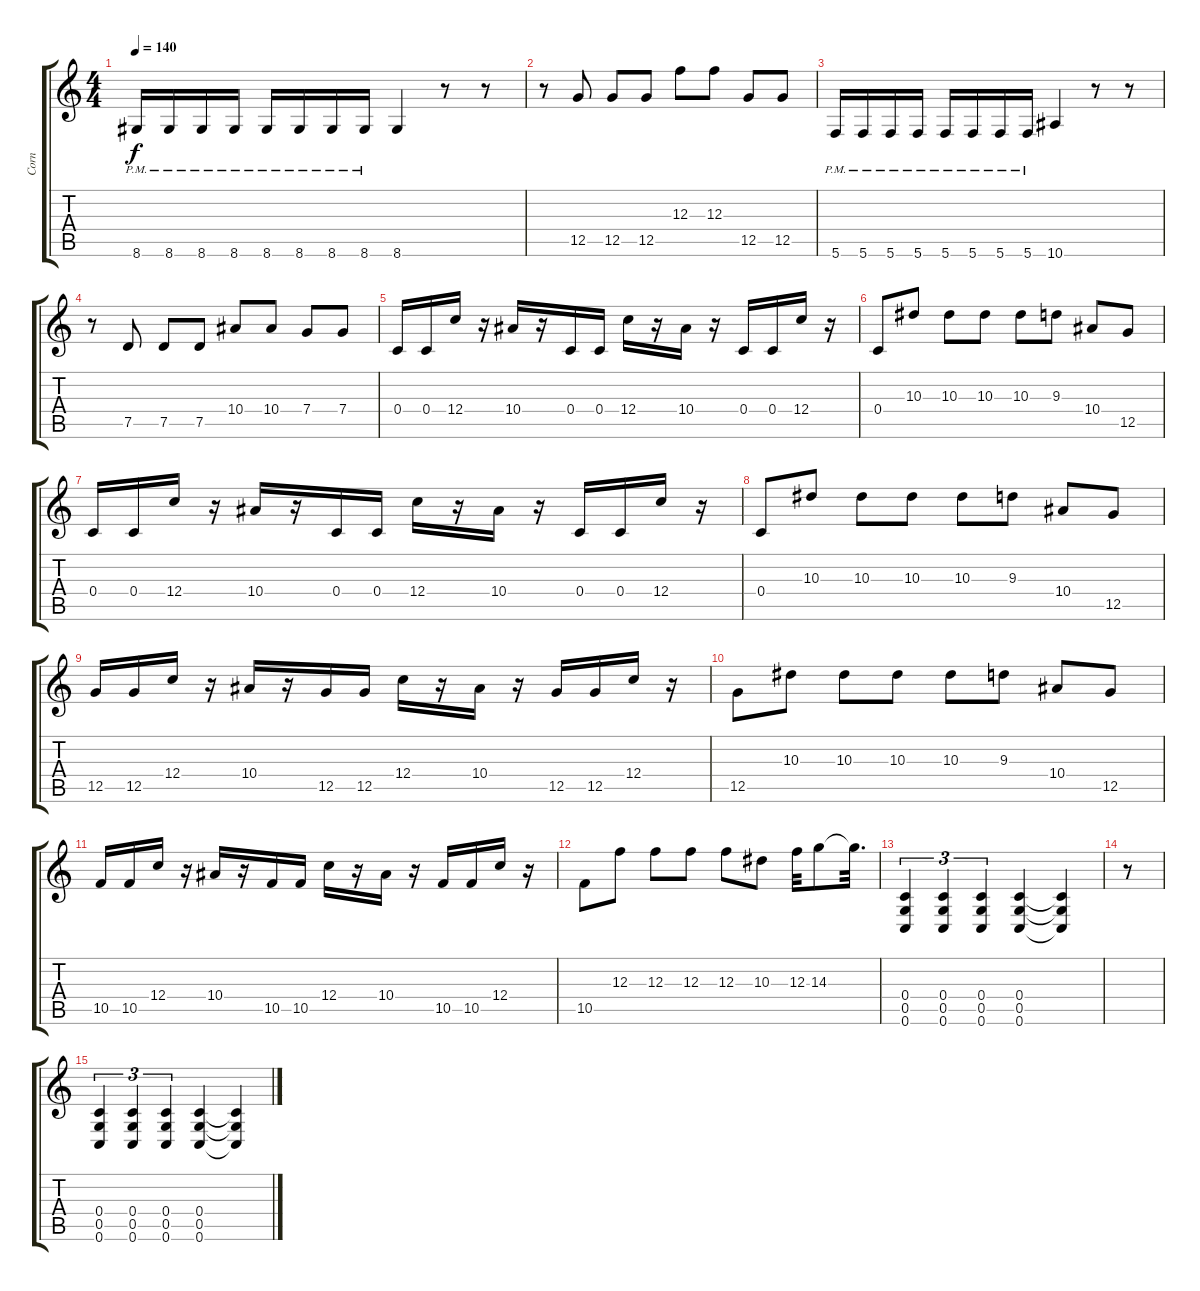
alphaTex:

\track ("Corn" "Corn") {instrument distortionguitar}
\staff {score tabs}
\tuning (D4 A3 F3 C3 G2 C2) {hide}
\ts (4 4)
\tempo 140
\clef g2
\ks c
8.6{pm}.16{dy f} 8.6{pm}.16 8.6{pm}.16 8.6{pm}.16 8.6{pm}.16 8.6{pm}.16 8.6{pm}.16 8.6{pm}.16 8.6.4 r.8 r.8 |
r.8 12.5.8 12.5.8 12.5.8 12.3.8 12.3.8 12.5.8 12.5.8 |
5.6{pm}.16 5.6{pm}.16 5.6{pm}.16 5.6{pm}.16 5.6{pm}.16 5.6{pm}.16 5.6{pm}.16 5.6{pm}.16 10.6.4 r.8 r.8 |
r.8 7.5.8 7.5.8 7.5.8 10.4.8 10.4.8 7.4.8 7.4.8 |
0.4.16 0.4.16 12.4.16 r.16 10.4.16 r.16 0.4.16 0.4.16 12.4.16 r.16 10.4.16 r.16 0.4.16 0.4.16 12.4.16 r.16 |
0.4.8 10.3.8 10.3.8 10.3.8 10.3.8 9.3.8 10.4.8 12.5.8 |
0.4.16 0.4.16 12.4.16 r.16 10.4.16 r.16 0.4.16 0.4.16 12.4.16 r.16 10.4.16 r.16 0.4.16 0.4.16 12.4.16 r.16 |
0.4.8 10.3.8 10.3.8 10.3.8 10.3.8 9.3.8 10.4.8 12.5.8 |
12.5.16 12.5.16 12.4.16 r.16 10.4.16 r.16 12.5.16 12.5.16 12.4.16 r.16 10.4.16 r.16 12.5.16 12.5.16 12.4.16 r.16 |
12.5.8 10.3.8 10.3.8 10.3.8 10.3.8 9.3.8 10.4.8 12.5.8 |
10.5.16 10.5.16 12.4.16 r.16 10.4.16 r.16 10.5.16 10.5.16 12.4.16 r.16 10.4.16 r.16 10.5.16 10.5.16 12.4.16 r.16 |
10.5.8 12.3.8 12.3.8 12.3.8 12.3.8 10.3.8 12.3.32 14.3.8 14.3{t}.32{d} |
(0.4 0.5 0.6).4{tu (3 2)} (0.4 0.5 0.6).4{tu (3 2)} (0.4 0.5 0.6).4{tu (3 2)} (0.4 0.5 0.6).4 (0.4{t} 0.5{t} 0.6{t}).4 |
r.8 |
(0.4 0.5 0.6).4{tu (3 2)} (0.4 0.5 0.6).4{tu (3 2)} (0.4 0.5 0.6).4{tu (3 2)} (0.4 0.5 0.6).4 (0.4{t} 0.5{t} 0.6{t}).4
